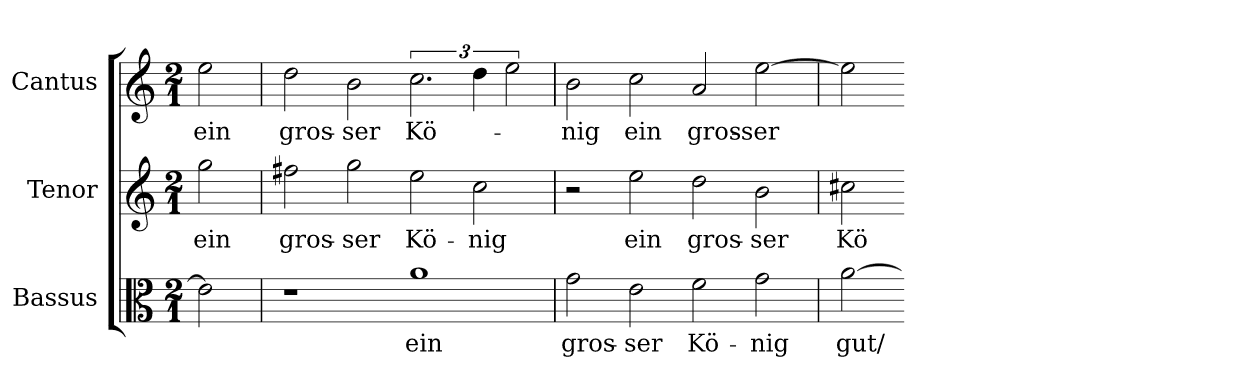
**kern	**text	**kern	**text	**kern	**text
*part3	*part3	*part2	*part2	*part1	*part1
*staff3	*staff3	*staff2	*staff2	*staff1	*staff1
*I"Bassus	*	*I"Tenor	*	*I"Cantus	*
*	*	*I'T	*	*	*
*clefC3	*	*clefG2	*	*clefG2	*
*k[]	*	*k[]	*	*k[]	*
*D:dor	*	*D:dor	*	*D:dor	*
*M2/1	*	*M2/1	*	*M2/1	*
*MM180	*	*MM180	*	*MM180	*
=	=	=	=	=	=
2e]	.	2gg	ein	2ee	ein
=20	=20	=20	=20	=20	=20
1r	.	2ff#X	gros-	2dd	gros-
.	.	2gg	-ser	2b	-ser
1ai	ein	2ee	Kö-	3.cc	Kö-
.	.	2cc	-nig	6dd	.
.	.	.	.	3ee	.
=21	=21	=21	=21	=21	=21
2gi	gros-	2r	.	2b	-nig
!	!	!	!LO:LY:i	!	!
2ei	-ser	2ee	ein	2cc	ein
!	!	!	!LO:LY:i	!	!
2fi	Kö-	2dd	gros-	2a	gros-
!	!	!	!LO:LY:i	!	!
2g	-nig	2b	-ser	[2ee	-ser
=22	=22	=22	=22	=22	=22
!	!	!	!LO:LY:i	!	!
[2a	gut/	2cc#X	Kö-	2ee]	.
=-	=-	=-	=-	=-	=-
*-	*-	*-	*-	*-	*-
